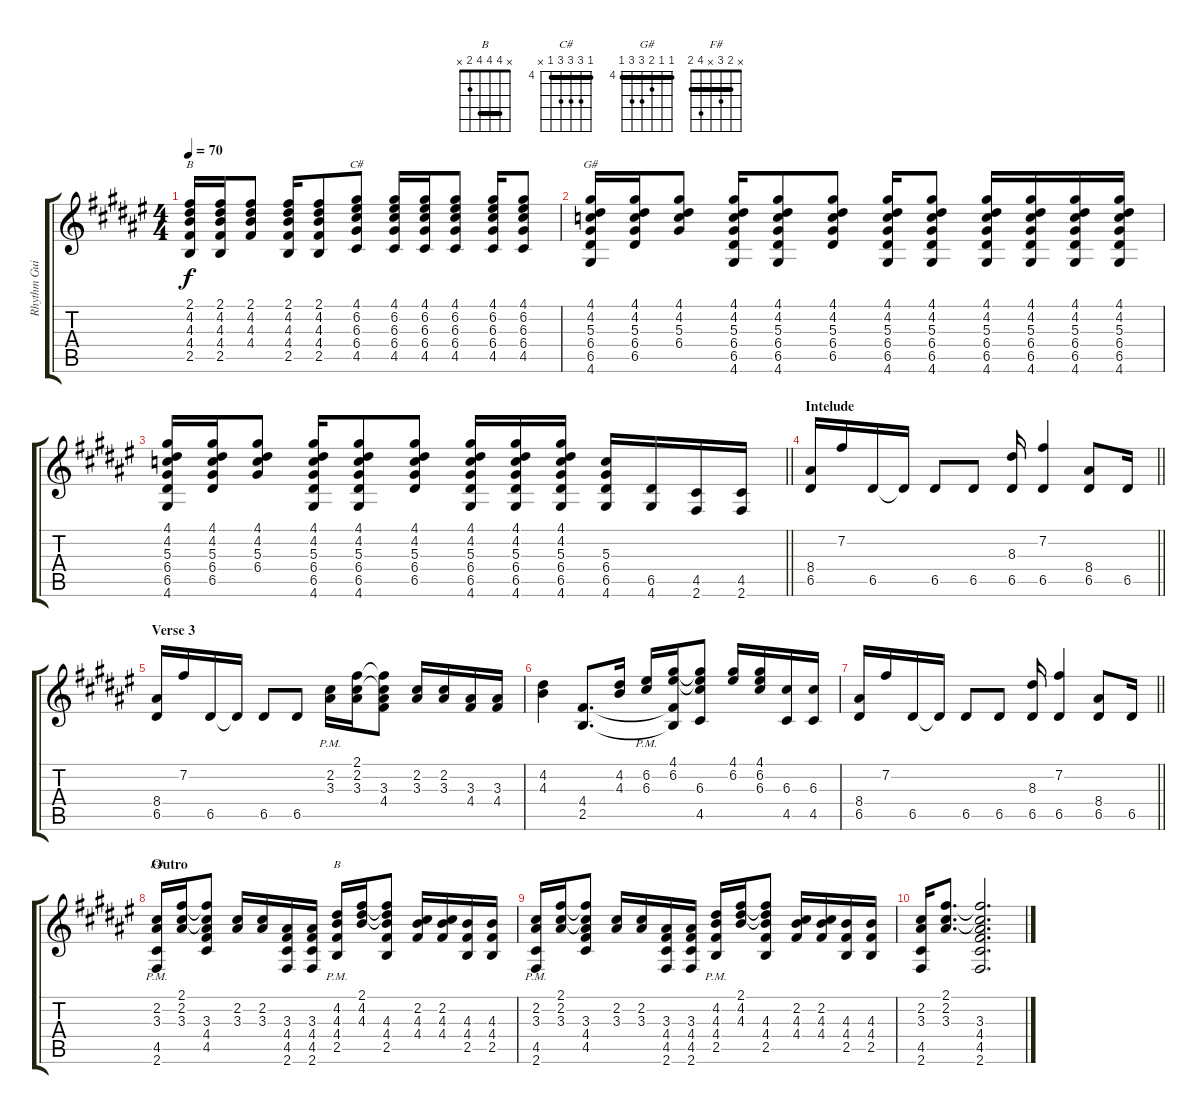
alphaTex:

\track ("Rhythm Guitar" "Rhythm Gui") {instrument acousticguitarnylon}
\staff {score tabs}
\tuning (E4 B3 G3 D3 A2 E2) {hide}
\chord ("B" 2 4 4 4 2 x) {barre 2}
\chord ("C#" 4 6 6 6 4 x) {firstfret 4 barre 4}
\chord ("G#" 4 4 5 6 6 4) {firstfret 4 barre 4}
\chord ("F#" x 2 3 x 4 2) {barre 2}
\chord ("B" x 4 4 4 2 x) {barre 4}
\ts (4 4)
\tempo 70
\clef g2
\ks d#minor
(2.1 4.2 4.3 4.4 2.5).16{ch "B" dy f} (2.1 4.2 4.3 4.4 2.5).16 (2.1 4.2 4.3 4.4).8 (2.1 4.2 4.3 4.4 2.5).16 (2.1 4.2 4.3 4.4 2.5).8 (4.1 6.2 6.3 6.4 4.5).8{ch "C#"} (4.1 6.2 6.3 6.4 4.5).16 (4.1 6.2 6.3 6.4 4.5).16 (4.1 6.2 6.3 6.4 4.5).8 (4.1 6.2 6.3 6.4 4.5).16 (4.1 6.2 6.3 6.4 4.5).8 |
(4.1 4.2 5.3 6.4 6.5 4.6).16{ch "G#"} (4.1 4.2 5.3 6.4 6.5).16 (4.1 4.2 5.3 6.4).8 (4.1 4.2 5.3 6.4 6.5 4.6).16 (4.1 4.2 5.3 6.4 6.5 4.6).8 (4.1 4.2 5.3 6.4 6.5).8 (4.1 4.2 5.3 6.4 6.5 4.6).16 (4.1 4.2 5.3 6.4 6.5 4.6).8 (4.1 4.2 5.3 6.4 6.5 4.6).16 (4.1 4.2 5.3 6.4 6.5 4.6).16 (4.1 4.2 5.3 6.4 6.5 4.6).16 (4.1 4.2 5.3 6.4 6.5 4.6).16 |
\barLineRight lightlight
(4.1 4.2 5.3 6.4 6.5 4.6).16 (4.1 4.2 5.3 6.4 6.5).16 (4.1 4.2 5.3 6.4).8 (4.1 4.2 5.3 6.4 6.5 4.6).16 (4.1 4.2 5.3 6.4 6.5 4.6).8 (4.1 4.2 5.3 6.4 6.5).8 (4.1 4.2 5.3 6.4 6.5 4.6).16 (4.1 4.2 5.3 6.4 6.5 4.6).16 (4.1 4.2 5.3 6.4 6.5 4.6).16 (5.3 6.4 6.5 4.6).16 (6.5 4.6).16 (4.5 2.6).16 (4.5 2.6).16 |
\section ("" "Intelude")
\barLineRight lightlight
(8.4 6.5).16 7.2.16 6.5.16 6.5{t}.16 6.5.8 6.5.8 (8.3 6.5).16 (7.2 6.5).4 (8.4 6.5).8 6.5.16 |
\section ("" "Verse 3")
(8.4 6.5).16 7.2.16 6.5.16 6.5{t}.16 6.5.8 6.5.8 (2.2 3.3{pm}).16 (2.1 2.2 3.3).16 (2.1{t} 2.2{t} 3.3 4.4).8 (2.2 3.3).16 (2.2 3.3).16 (3.3 4.4).16 (3.3 4.4).16 |
(4.2 4.3).4 (4.4 2.5).8{d} (4.2 4.3).16 (6.2 6.3{pm}).16 (4.1 6.2 4.4{t} 2.5{t}).16 (4.1{t} 6.2{t} 6.3 4.5).8 (4.1 6.2).16 (4.1 6.2 6.3).16 (6.3 4.5).16 (6.3 4.5).16 |
\barLineRight lightlight
(8.4 6.5).16 7.2.16 6.5.16 6.5{t}.16 6.5.8 6.5.8 (8.3 6.5).16 (7.2 6.5).4 (8.4 6.5).8 6.5.16 |
\section ("" "Outro")
(2.2 3.3{pm} 4.5 2.6).16{ch "F#"} (2.1 2.2 3.3).16 (2.1{t} 2.2{t} 3.3 4.4 4.5).8 (2.2 3.3).16 (2.2 3.3).16 (3.3 4.4 4.5 2.6).16 (3.3 4.4 4.5 2.6).16 (4.2 4.3{pm} 4.4 2.5).16{ch "B"} (2.1 4.2 4.3).16 (2.1{t} 4.2{t} 4.3 4.4 2.5).8 (2.2 4.3 4.4).16 (2.2 4.3 4.4).16 (4.3 4.4 2.5).16 (4.3 4.4 2.5).16 |
(2.2 3.3{pm} 4.5 2.6).16 (2.1 2.2 3.3).16 (2.1{t} 2.2{t} 3.3 4.4 4.5).8 (2.2 3.3).16 (2.2 3.3).16 (3.3 4.4 4.5 2.6).16 (3.3 4.4 4.5 2.6).16 (4.2 4.3{pm} 4.4 2.5).16 (2.1 4.2 4.3).16 (2.1{t} 4.2{t} 4.3 4.4 2.5).8 (2.2 4.3 4.4).16 (2.2 4.3 4.4).16 (4.3 4.4 2.5).16 (4.3 4.4 2.5).16 |
(2.2 3.3 4.5 2.6).16 (2.1 2.2 3.3).8{d} (2.1{t} 2.2{t} 3.3 4.4 4.5 2.6).2{d}
